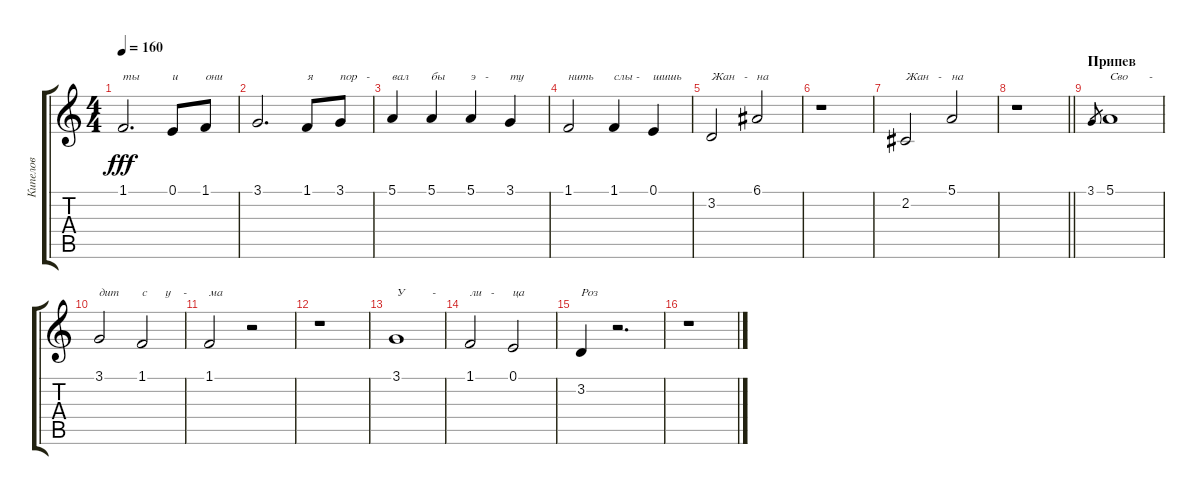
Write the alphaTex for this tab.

\track ("Кипелов" "Кипелов") {instrument tenorsax}
\staff {score tabs}
\tuning (E4 B3 G3 D3 A2 E2) {hide}
\ts (4 4)
\tempo 160
\clef g2
\ks c
1.1.2{d txt "ты" dy fff} 0.1.8{txt "и"} 1.1.8{txt "они"} |
3.1.2{d} 1.1.8{txt "я"} 3.1.8{txt "пор   -"} |
5.1.4{txt "вал"} 5.1.4{txt "бы"} 5.1.4{txt "э   -"} 3.1.4{txt "ту"} |
1.1.2{txt "нить"} 1.1.4{txt "слы -"} 0.1.4{txt "шишь"} |
3.2.2{txt "Жан   -"} 6.1.2{txt "на"} |
r.1 |
2.2.2{txt "Жан   -"} 5.1.2{txt "на"} |
\barLineRight lightlight
r.1 |
\section ("" "Припев")
3.1.8{gr} 5.1.1{txt "Сво       -"} |
3.1.2{txt "дит"} 1.1.2{txt "с      у    -"} |
1.1.2{txt "ма"} r.2 |
r.1 |
3.1.1{txt "У         -"} |
1.1.2{txt "ли   -"} 0.1.2{txt "ца"} |
3.2.4{txt "Роз"} r.2{d} |
r.1
